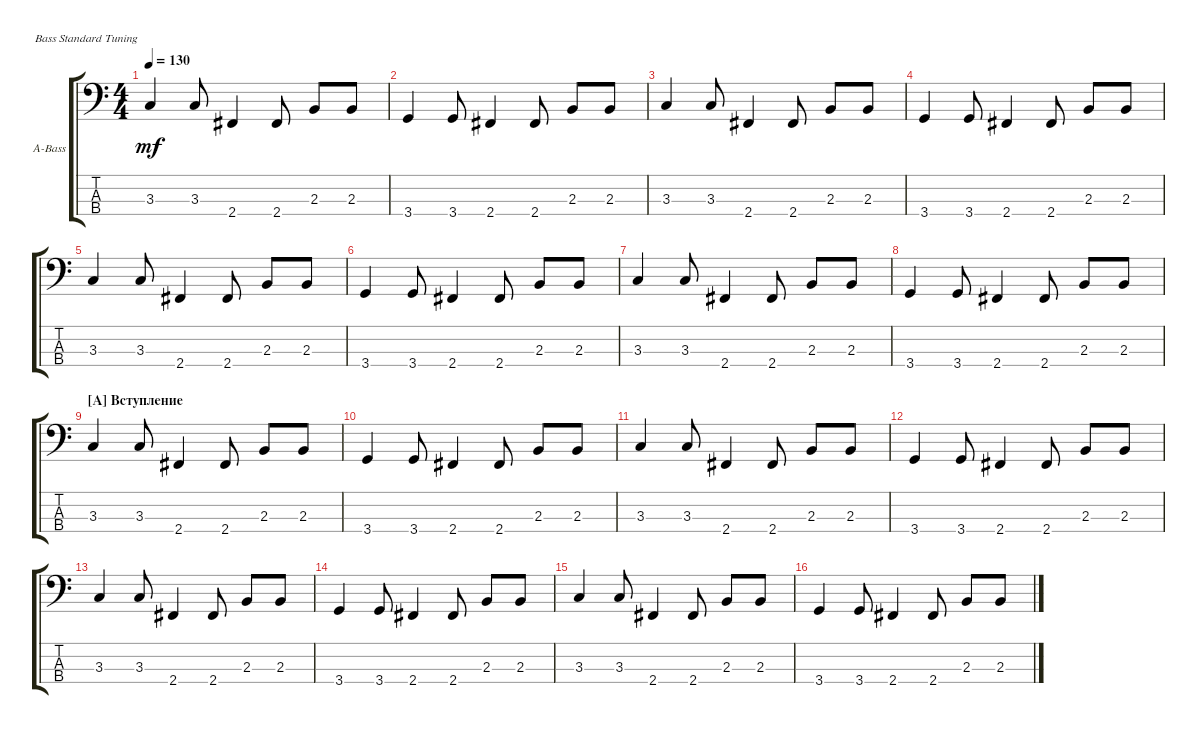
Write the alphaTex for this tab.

\defaultSystemsLayout 4
\bracketExtendMode groupsimilarinstruments
\firstSystemTrackNameOrientation horizontal
\otherSystemsTrackNameOrientation horizontal
\track ("Acoustic Bass" "A-Bass") {instrument acousticbass}
\staff {score tabs}
\tuning (G2 D2 A1 E1)
\ts (4 4)
\tempo 130
\clef f4
\ks c
3.3.4{dy mf instrument acousticbass} 3.3.8 2.4.4 2.4.8 2.3.8 2.3.8 |
3.4.4 3.4.8 2.4.4 2.4.8 2.3.8 2.3.8 |
3.3.4 3.3.8 2.4.4 2.4.8 2.3.8 2.3.8 |
3.4.4 3.4.8 2.4.4 2.4.8 2.3.8 2.3.8 |
3.3.4 3.3.8 2.4.4 2.4.8 2.3.8 2.3.8 |
3.4.4 3.4.8 2.4.4 2.4.8 2.3.8 2.3.8 |
3.3.4 3.3.8 2.4.4 2.4.8 2.3.8 2.3.8 |
3.4.4 3.4.8 2.4.4 2.4.8 2.3.8 2.3.8 |
\section ("A" "Вступление")
3.3.4 3.3.8 2.4.4 2.4.8 2.3.8 2.3.8 |
3.4.4 3.4.8 2.4.4 2.4.8 2.3.8 2.3.8 |
3.3.4 3.3.8 2.4.4 2.4.8 2.3.8 2.3.8 |
3.4.4 3.4.8 2.4.4 2.4.8 2.3.8 2.3.8 |
3.3.4 3.3.8 2.4.4 2.4.8 2.3.8 2.3.8 |
3.4.4 3.4.8 2.4.4 2.4.8 2.3.8 2.3.8 |
3.3.4 3.3.8 2.4.4 2.4.8 2.3.8 2.3.8 |
3.4.4 3.4.8 2.4.4 2.4.8 2.3.8 2.3.8
